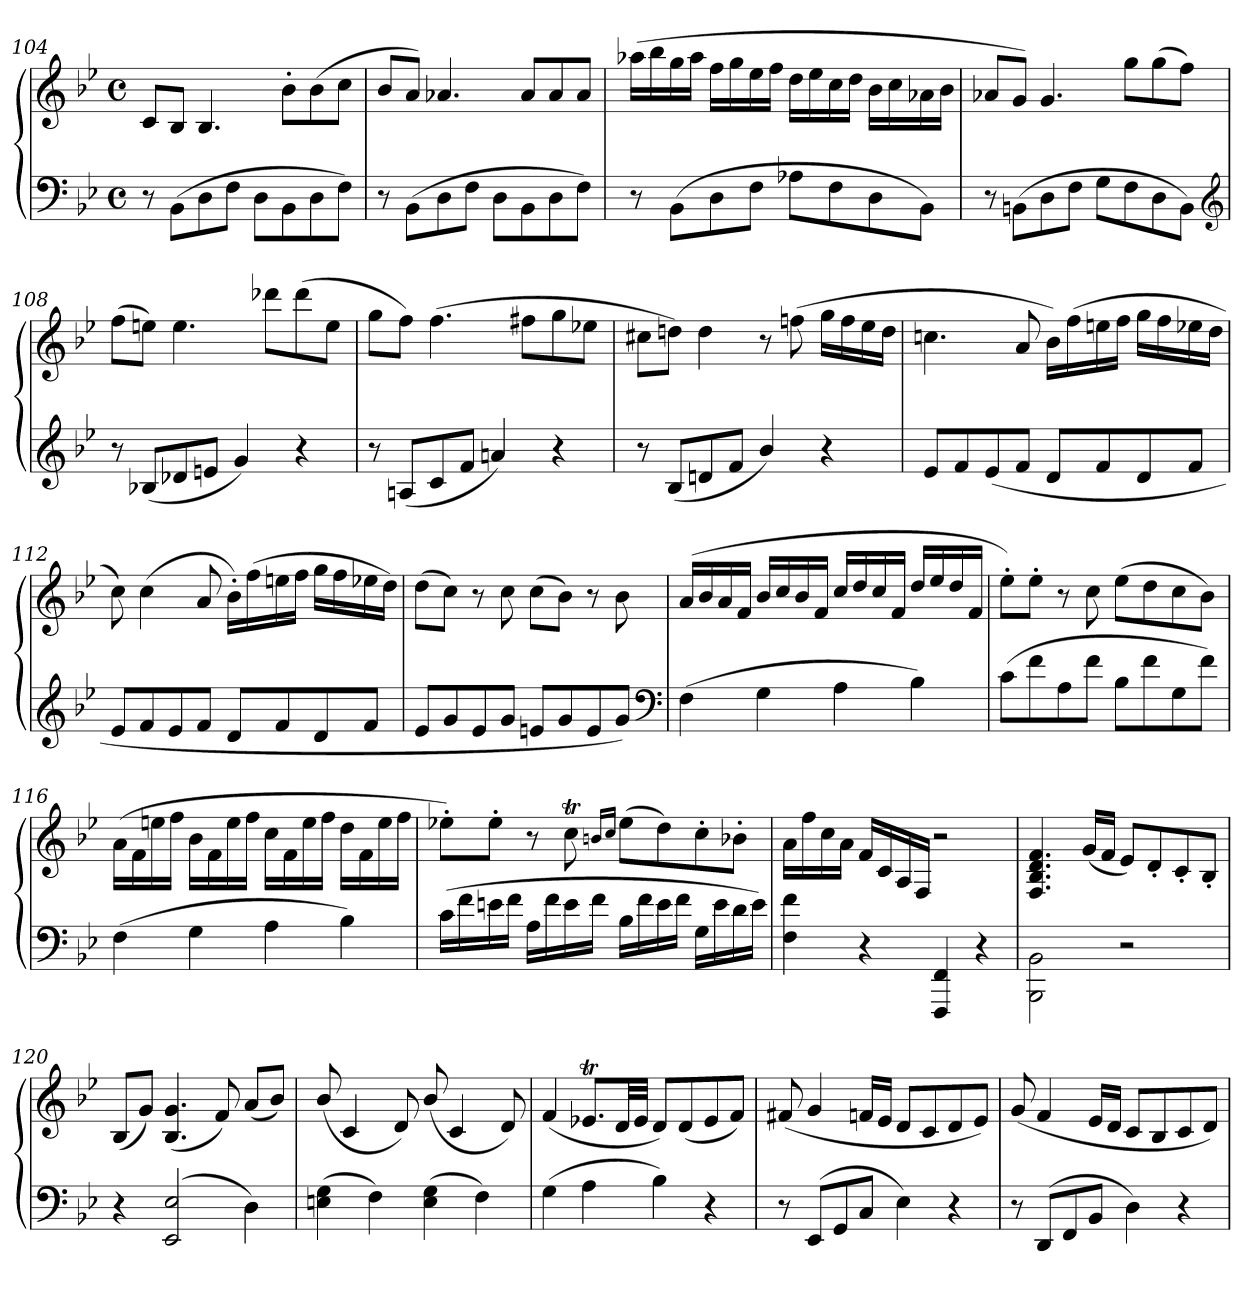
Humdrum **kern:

**kern	**kern
*part1	*part1
*staff2	*staff1
*clefF4	*clefG2
*k[b-e-]	*k[b-e-]
*M4/4	*M4/4
*met(c)	*met(c)
=104	=104
8r	8cL
(8BB-L	8B-J
8D	4.B-
8FJ	.
8DL	.
8BB-	8b-'L
8D	(8b-
8FJ)	8ccJ
=105	=105
8r	8b-L
(8BB-L	8aJ)
8D	4.a-X
8FJ	.
8DL	.
8BB-	8a-L
8D	8a-
8FJ)	8a-J
=106	=106
8r	(16aa-XLL
.	16bb-
(8BB-L	16gg
.	16aa-JJ
8D	16ffLL
.	16gg
8FJ	16ee-
.	16ffJJ
8A-XL	16ddLL
.	16ee-
8F	16cc
.	16ddJJ
8D	16b-LL
.	16cc
8BB-J)	16a-X
.	16b-JJ
=107	=107
8r	8a-XL
(8BBnL	8gJ)
8D	4.g
8FJ	.
8GL	.
8F	8ggL
8D	(8gg
8BBJ)	8ffJ)
*clefG2	*
=108	=108
8r	(8ffL
(8B-XL	8eenJ)
8d-X	4.ee
8enJ	.
4g)	.
.	8ddd-XL
4r	(8ddd-
.	8eeJ
=109	=109
8r	8ggL
(8AnL	8ffJ)
8c	(4.ff
8fJ	.
4an)	.
.	8ff#XL
4r	8gg
.	8ee-XJ
=110	=110
8r	8cc#XL
(8B-L	8ddnJ)
8dn	4dd
8fJ	.
4b-/)	8r
.	(8ffn
4r	16ggLL
.	16ff
.	16ee-
.	16ddJJ
=111	=111
8e-L	4.ccn
8f	.
(8e-	.
8fJ	8a
8dL	16b-LL)
.	(16ff
8f	16een
.	16ffJJ
8d	16ggLL
.	16ff
8fJ	16ee-X
.	16ddJJ
=112	=112
8e-L	8cc)
8f	(4cc
8e-	.
8fJ	8a
8dL	16b-'LL)
.	(16ff
8f	16een
.	16ffJJ
8d	16ggLL
.	16ff
8fJ	16ee-X
.	16ddJJ)
=113	=113
8e-L	(8ddL
8g	8ccJ)
8e-	8r
8gJ	8cc
8enL	(8ccL
8g	8b-J)
8e	8r
8gJ)	8b-
*clefF4	*
=114	=114
(4F	(16aLL
.	16b-
.	16a
.	16fJJ
4G	16b-LL
.	16cc
.	16b-
.	16fJJ
4A	16cc/LL
.	16dd/
.	16cc/
.	16f/JJ
4B-)	16dd/LL
.	16ee-/
.	16dd/
.	16f/JJ
=115	=115
(8cL	8ee-'L)
8f	8ee-'J
8A	8r
8fJ	8cc
8B-L	(8ee-L
8f	8dd
8G	8cc
8fJ)	8b-J)
=116	=116
(4F	(16aLL
.	16f
.	16een
.	16ffJJ
4G	16b-LL
.	16f
.	16ee
.	16ffJJ
4A	16ccLL
.	16f
.	16ee
.	16ffJJ
4B-)	16ddLL
.	16f
.	16ee
.	16ffJJ
=117	=117
(16cLL	8ee-X'L)
16f	.
16en	8ee-'J
16fJJ	.
16ALL	8r
16f	.
16e	8ccT
16fJJ	.
.	16qbnLL
.	16qccJJ
16B-LL	(8ee-L
16f	.
16e	8dd)
16fJJ	.
16GLL	8cc'
16e	.
16d	8b-X'J
16eJJ)	.
=118	=118
4F 4f	(16aLL
.	16ff
.	16cc
.	16aJJ
4r	16fLL
.	16c
.	16A
.	16FJJ
4FFF 4FF)	2r
4r	.
=119	=119
2BBB-\ 2BB-\	4.F/ 4.B-/ 4.d/ 4.f/
.	(16gLL
.	16fJJ
2r	8e-L)
.	8d'
.	8c'
.	8B-'J
=120	=120
4r	(8B-L
.	8gJ)
(2EE- 2E-	(>4.B- 4.g
.	8f)
4D)	(8aL
.	8b-J)
=121	=121
(4En 4G	(8b-/
.	4c
4F)	.
.	8d)
(4E 4G	(8b-/
.	4c
4F)	.
.	8d)
=122	=122
(4G	(4f
4A	8.e-XTL
.	32dLL
.	32e-JJJ
4B-)	8dL)
.	(8d
4r	8e-
.	8fJ)
=123	=123
8r	(8f#X
(<8EE-L	4g
8GG	.
8CJ	16fnLL
.	16e-JJ
4E-)	8dL
.	8c
4r	8d
.	8e-J)
=124	=124
8r	(8g
(<8DDL	4f
8FF	.
8BB-J	16e-LL
.	16dJJ
4D)	8cL
.	8B-
4r	8c
.	8dJ)
=	=
*-	*-
